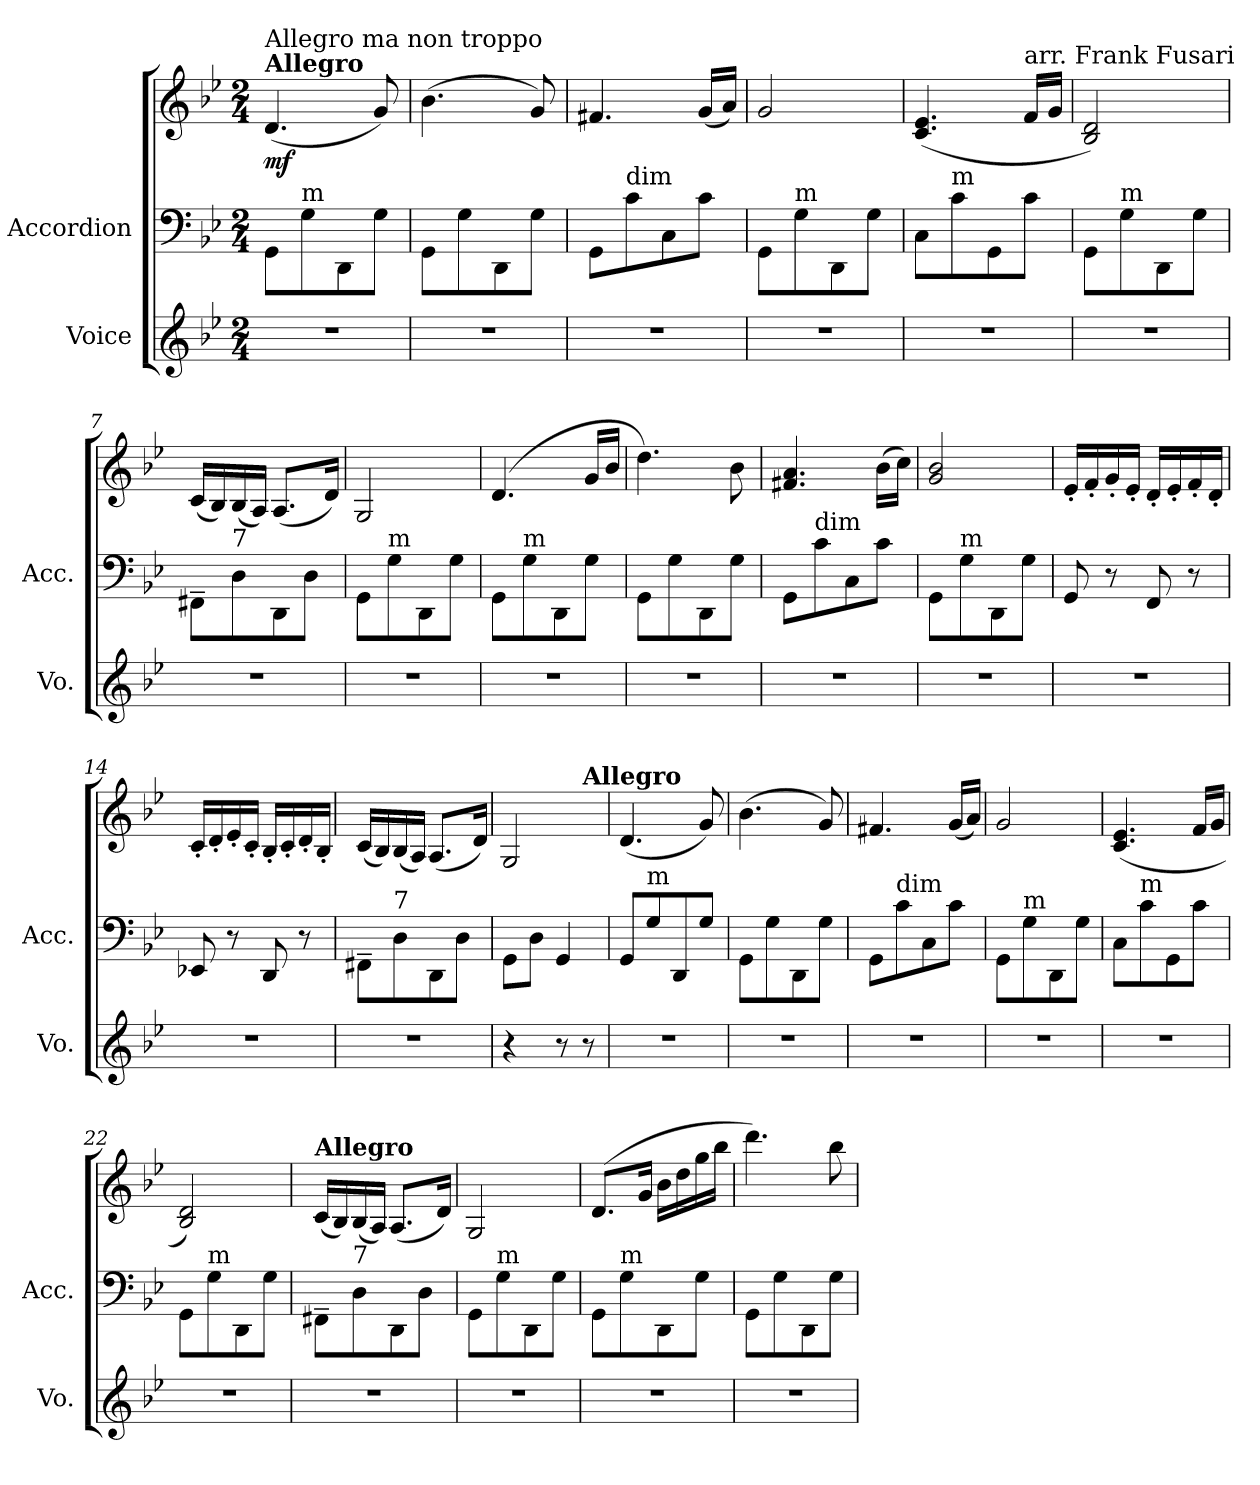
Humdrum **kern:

**kern	**kern	**kern	**dynam
*part2	*part1	*part1	*part1
*staff3	*staff2	*staff1	*staff1/2
*I"Voice	*I"Accordion	*	*
*I'Vo.	*I'Acc.	*	*
*clefG2	*clefF4	*clefG2	*
*k[b-e-]	*k[b-e-]	*k[b-e-]	*
*M2/4	*M2/4	*M2/4	*
=1	=1	=1	=1
!	!	!LO:TX:a:B:t=Allegro	!
!	!	!LO:TX:a:t=Allegro ma non troppo	!
!	!	!	!LO:DY:b
2r	8GG\L	(<4.d/	mf
!	!LO:TX:a:t=m	!	!
.	8G\	.	.
.	8DD\	.	.
.	8G\J	8g/)	.
=2	=2	=2	=2
2r	8GG\L	(>4.b-\	.
.	8G\	.	.
.	8DD\	.	.
.	8G\J	8g/)	.
=3	=3	=3	=3
2r	8GG\L	4.f#X/	.
!	!LO:TX:a:t=dim	!	!
.	8c\	.	.
.	8C\	.	.
.	8c\J	(<16g/LL	.
.	.	16a/JJ)	.
=4	=4	=4	=4
2r	8GG\L	2g/	.
!	!LO:TX:a:t=m	!	!
.	8G\	.	.
.	8DD\	.	.
.	8G\J	.	.
=5	=5	=5	=5
2r	8C\L	(<4.c/ 4.e-/	.
!	!LO:TX:a:t=m	!	!
.	8c\	.	.
.	8GG\	.	.
!	!	!LO:TX:a:t=arr. Frank Fusari	!
.	8c\J	16f/LL	.
.	.	16g/JJ	.
=6	=6	=6	=6
2r	8GG\L	2B-/ 2d/)	.
!	!LO:TX:a:t=m	!	!
.	8G\	.	.
.	8DD\	.	.
.	8G\J	.	.
=7	=7	=7	=7
2r	8FF#X~\L	(<16c/LL	.
.	.	16B-/)	.
!	!LO:TX:a:t=7	!	!
.	8D\	(<16B-/	.
.	.	16A/JJ)	.
.	8DD\	(<8.A/L	.
.	8D\J	.	.
.	.	16d/Jk)	.
!!LO:LB:g=z
=8	=8	=8	=8
2r	8GG\L	2G/	.
!	!LO:TX:a:t=m	!	!
.	8G\	.	.
.	8DD\	.	.
.	8G\J	.	.
=9	=9	=9	=9
2r	8GG\L	(<4.d/	.
!	!LO:TX:a:t=m	!	!
.	8G\	.	.
.	8DD\	.	.
.	8G\J	16g/LL	.
.	.	16b-/JJ	.
=10	=10	=10	=10
2r	8GG\L	4.dd\)	.
.	8G\	.	.
.	8DD\	.	.
.	8G\J	8b-\	.
=11	=11	=11	=11
2r	8GG\L	4.f#X/ 4.a/	.
!	!LO:TX:a:t=dim	!	!
.	8c\	.	.
.	8C\	.	.
.	8c\J	(>16b-\LL	.
.	.	16cc\JJ)	.
=12	=12	=12	=12
2r	8GG\L	2g/ 2b-/	.
!	!LO:TX:a:t=m	!	!
.	8G\	.	.
.	8DD\	.	.
.	8G\J	.	.
=13	=13	=13	=13
2r	8GG/	16e-'/LL	.
.	.	16f'/	.
.	8r	16g'/	.
.	.	16e-'/JJ	.
.	8FF/	16d'/LL	.
.	.	16e-'/	.
.	8r	16f'/	.
.	.	16d'/JJ	.
!!LO:LB:g=z
=14	=14	=14	=14
2r	8EE-X/	16c'/LL	.
.	.	16d'/	.
.	8r	16e-'/	.
.	.	16c'/JJ	.
.	8DD/	16B-'/LL	.
.	.	16c'/	.
.	8r	16d'/	.
.	.	16B-'/JJ	.
=15	=15	=15	=15
2r	8FF#X~\L	(<16c/LL	.
.	.	16B-/)	.
!	!LO:TX:a:t=7	!	!
.	8D\	(<16B-/	.
.	.	16A/JJ)	.
.	8DD\	(<8.A/L	.
.	8D\J	.	.
.	.	16d/Jk)	.
=16	=16	=16	=16
*	*	*^	*
4r	8GG\L	2G/	4.ryy	.
.	8D\J	.	.	.
8r	4GG/	.	.	.
!	!	!	!LO:TX:a:B:t=Allegro	!
8r	.	.	8ryy	.
=17	=17	=17	=17	=17
!	!	!LO:TX:a:B:t=Allegro	!	!
*	*	*v	*v	*
2r	8GG/L	(<4.d/	.
!	!LO:TX:a:t=m	!	!
.	8G/	.	.
.	8DD/	.	.
.	8G/J	8g/)	.
=18	=18	=18	=18
2r	8GG\L	(>4.b-\	.
.	8G\	.	.
.	8DD\	.	.
.	8G\J	8g/)	.
=19	=19	=19	=19
2r	8GG\L	4.f#X/	.
!	!LO:TX:a:t=dim	!	!
.	8c\	.	.
.	8C\	.	.
.	8c\J	(<16g/LL	.
.	.	16a/JJ)	.
!!LO:LB:g=z
=20	=20	=20	=20
2r	8GG\L	2g/	.
!	!LO:TX:a:t=m	!	!
.	8G\	.	.
.	8DD\	.	.
.	8G\J	.	.
=21	=21	=21	=21
2r	8C\L	(<4.c/ 4.e-/	.
!	!LO:TX:a:t=m	!	!
.	8c\	.	.
.	8GG\	.	.
.	8c\J	16f/LL	.
.	.	16g/JJ	.
=22	=22	=22	=22
2r	8GG\L	2B-/ 2d/)	.
!	!LO:TX:a:t=m	!	!
.	8G\	.	.
.	8DD\	.	.
.	8G\J	.	.
=23	=23	=23	=23
!	!	!LO:TX:a:B:t=Allegro	!
2r	8FF#X~\L	(<16c/LL	.
.	.	16B-/)	.
!	!LO:TX:a:t=7	!	!
.	8D\	(<16B-/	.
.	.	16A/JJ)	.
.	8DD\	(<8.A/L	.
.	8D\J	.	.
.	.	16d/Jk)	.
=24	=24	=24	=24
2r	8GG\L	2G/	.
!	!LO:TX:a:t=m	!	!
.	8G\	.	.
.	8DD\	.	.
.	8G\J	.	.
=25	=25	=25	=25
2r	8GG\L	(>8.d/L	.
!	!LO:TX:a:t=m	!	!
.	8G\	.	.
.	.	16g/Jk	.
.	8DD\	16b-\LL	.
.	.	16dd\	.
.	8G\J	16gg\	.
.	.	16bb-\JJ	.
=26	=26	=26	=26
2r	8GG\L	4.ddd\)	.
.	8G\	.	.
.	8DD\	.	.
.	8G\J	8bb-\	.
=	=	=	=
*-	*-	*-	*-
